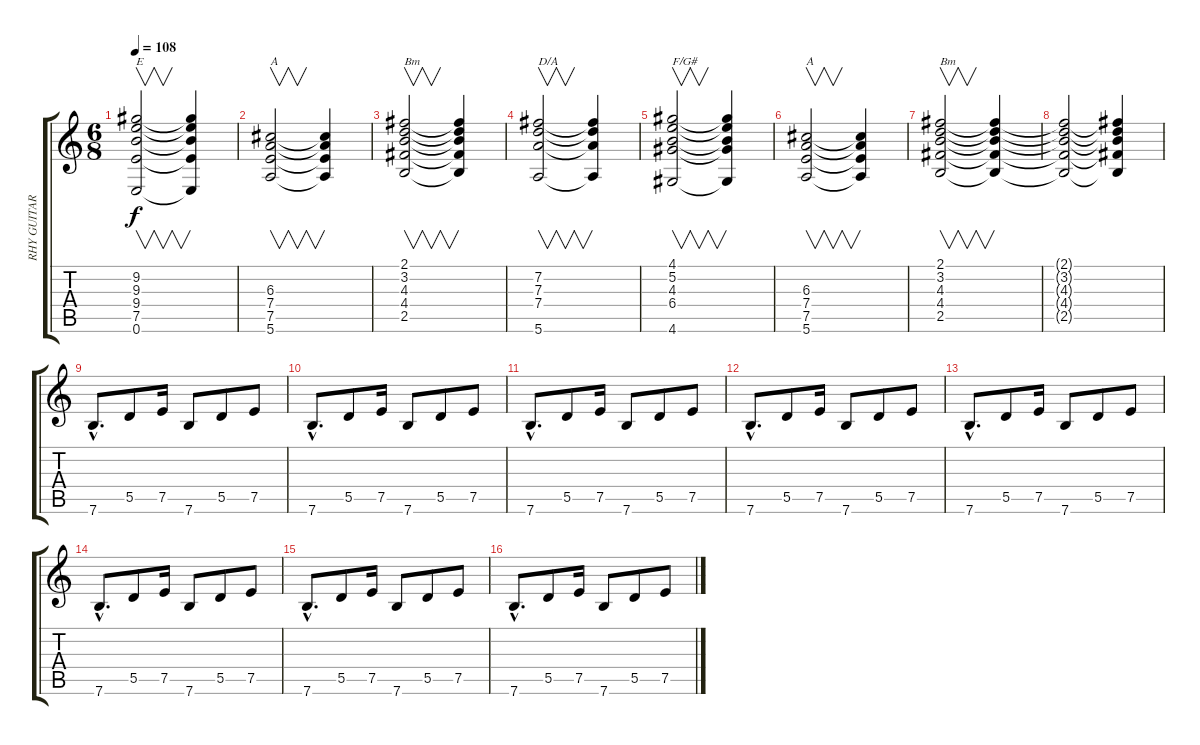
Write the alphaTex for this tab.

\track ("RHY GUITAR" "RHY GUITAR") {instrument distortionguitar}
\staff {score tabs}
\tuning (E4 B3 G3 D3 A2 E2) {hide}
\ts (6 8)
\tempo 108
\clef g2
\ks c
(9.2 9.3 9.4 7.5 0.6).2{v txt "E" dy f} (9.2{t} 9.3{t} 9.4{t} 7.5{t} 0.6{t}).4 |
(6.3 7.4 7.5 5.6).2{v txt "A"} (6.3{t} 7.4{t} 7.5{t} 5.6{t}).4 |
(2.1 3.2 4.3 4.4 2.5).2{v txt "Bm"} (2.1{t} 3.2{t} 4.3{t} 4.4{t} 2.5{t}).4 |
(7.2 7.3 7.4 5.6).2{v txt "D/A"} (7.2{t} 7.3{t} 7.4{t} 5.6{t}).4 |
(4.1 5.2 4.3 6.4 4.6).2{v txt "F/G#"} (4.1{t} 5.2{t} 4.3{t} 6.4{t} 4.6{t}).4 |
(6.3 7.4 7.5 5.6).2{v txt "A"} (6.3{t} 7.4{t} 7.5{t} 5.6{t}).4 |
(2.1 3.2 4.3 4.4 2.5).2{v txt "Bm"} (2.1{t} 3.2{t} 4.3{t} 4.4{t} 2.5{t}).4 |
(2.1{t} 3.2{t} 4.3{t} 4.4{t} 2.5{t}).2 (2.1{t} 3.2{t} 4.3{t} 4.4{t} 2.5{t}).4 |
7.6{hac}.8{d} 5.5.8 7.5.16 7.6.8 5.5.8 7.5.8 |
7.6{hac}.8{d} 5.5.8 7.5.16 7.6.8 5.5.8 7.5.8 |
7.6{hac}.8{d} 5.5.8 7.5.16 7.6.8 5.5.8 7.5.8 |
7.6{hac}.8{d} 5.5.8 7.5.16 7.6.8 5.5.8 7.5.8 |
7.6{hac}.8{d} 5.5.8 7.5.16 7.6.8 5.5.8 7.5.8 |
7.6{hac}.8{d} 5.5.8 7.5.16 7.6.8 5.5.8 7.5.8 |
7.6{hac}.8{d} 5.5.8 7.5.16 7.6.8 5.5.8 7.5.8 |
7.6{hac}.8{d} 5.5.8 7.5.16 7.6.8 5.5.8 7.5.8
